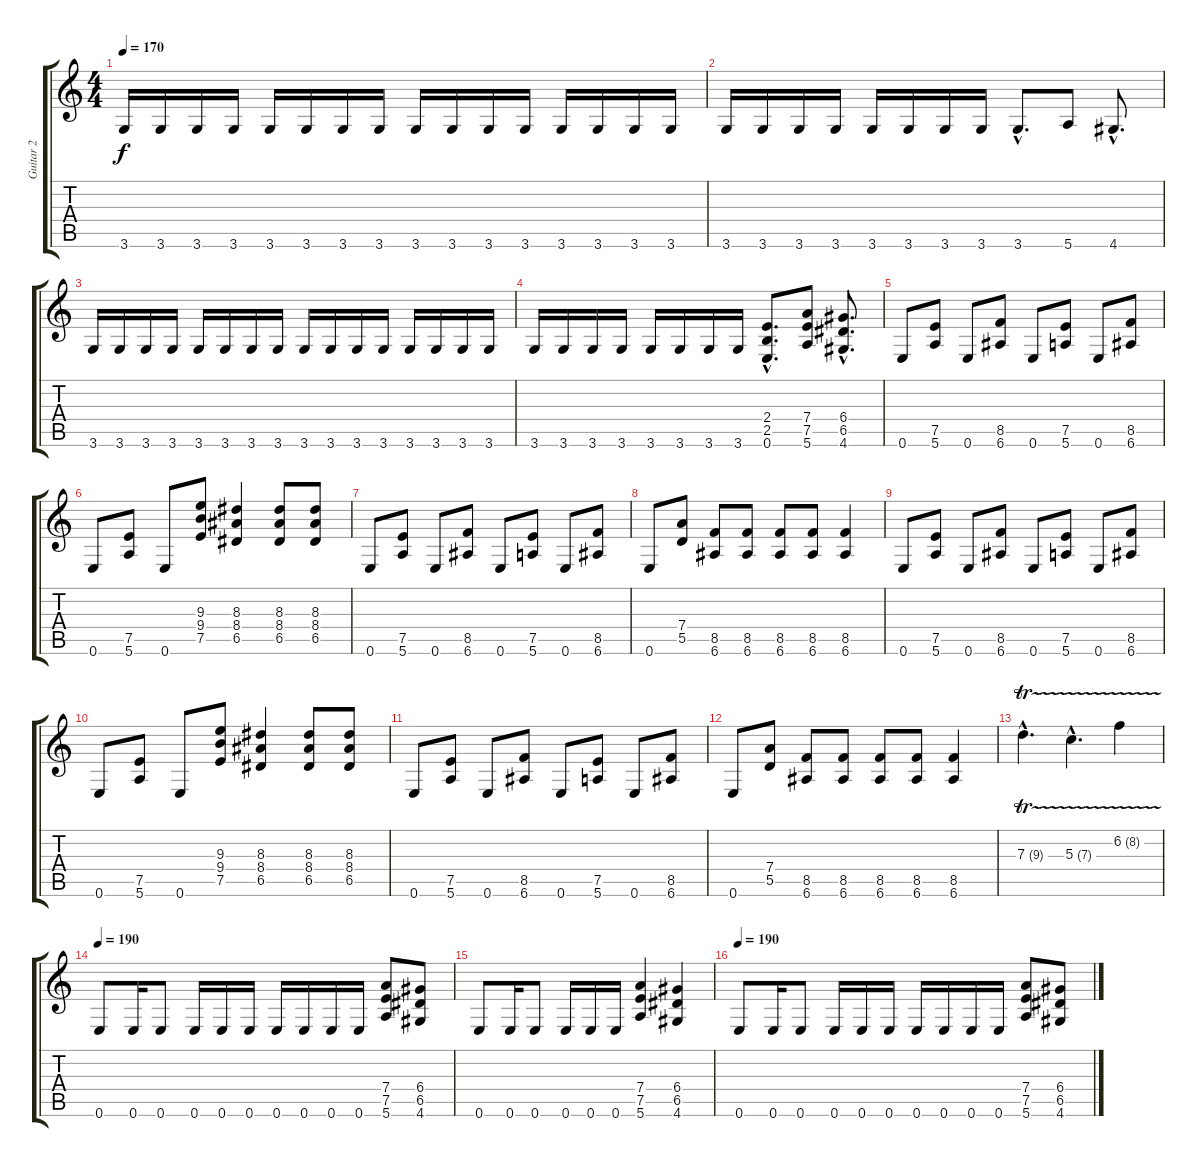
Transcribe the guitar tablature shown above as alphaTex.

\track ("Guitar 2" "Guitar 2") {instrument distortionguitar}
\staff {score tabs}
\tuning (E4 B3 G3 D3 A2 E2) {hide}
\ts (4 4)
\tempo 170
\clef g2
\ks c
3.6.16{dy f} 3.6.16 3.6.16 3.6.16 3.6.16 3.6.16 3.6.16 3.6.16 3.6.16 3.6.16 3.6.16 3.6.16 3.6.16 3.6.16 3.6.16 3.6.16 |
3.6.16 3.6.16 3.6.16 3.6.16 3.6.16 3.6.16 3.6.16 3.6.16 3.6{hac}.8{d} 5.6.8 4.6{hac}.8{d} |
3.6.16 3.6.16 3.6.16 3.6.16 3.6.16 3.6.16 3.6.16 3.6.16 3.6.16 3.6.16 3.6.16 3.6.16 3.6.16 3.6.16 3.6.16 3.6.16 |
3.6.16 3.6.16 3.6.16 3.6.16 3.6.16 3.6.16 3.6.16 3.6.16 (2.4{hac} 2.5{hac} 0.6{hac}).8{d} (7.4 7.5 5.6).8 (6.4{hac} 6.5{hac} 4.6{hac}).8{d} |
0.6.8 (7.5 5.6).8 0.6.8 (8.5 6.6).8 0.6.8 (7.5 5.6).8 0.6.8 (8.5 6.6).8 |
0.6.8 (7.5 5.6).8 0.6.8 (9.3 9.4 7.5).8 (8.3 8.4 6.5).4 (8.3 8.4 6.5).8 (8.3 8.4 6.5).8 |
0.6.8 (7.5 5.6).8 0.6.8 (8.5 6.6).8 0.6.8 (7.5 5.6).8 0.6.8 (8.5 6.6).8 |
0.6.8 (7.4 5.5).8 (8.5 6.6).8 (8.5 6.6).8 (8.5 6.6).8 (8.5 6.6).8 (8.5 6.6).4 |
0.6.8 (7.5 5.6).8 0.6.8 (8.5 6.6).8 0.6.8 (7.5 5.6).8 0.6.8 (8.5 6.6).8 |
0.6.8 (7.5 5.6).8 0.6.8 (9.3 9.4 7.5).8 (8.3 8.4 6.5).4 (8.3 8.4 6.5).8 (8.3 8.4 6.5).8 |
0.6.8 (7.5 5.6).8 0.6.8 (8.5 6.6).8 0.6.8 (7.5 5.6).8 0.6.8 (8.5 6.6).8 |
0.6.8 (7.4 5.5).8 (8.5 6.6).8 (8.5 6.6).8 (8.5 6.6).8 (8.5 6.6).8 (8.5 6.6).4 |
7.3{tr (9 16) hac}.4{d} 5.3{tr (7 16) hac}.4{d} 6.2{tr (8 16)}.4 |
\tempo 190
0.6.8 0.6.16 0.6.8 0.6.16 0.6.16 0.6.16 0.6.16 0.6.16 0.6.16 0.6.16 (7.4 7.5 5.6).8 (6.4 6.5 4.6).8 |
0.6.8 0.6.16 0.6.8 0.6.16 0.6.16 0.6.16 (7.4 7.5 5.6).4 (6.4 6.5 4.6).4 |
\tempo 190
0.6.8 0.6.16 0.6.8 0.6.16 0.6.16 0.6.16 0.6.16 0.6.16 0.6.16 0.6.16 (7.4 7.5 5.6).8 (6.4 6.5 4.6).8
